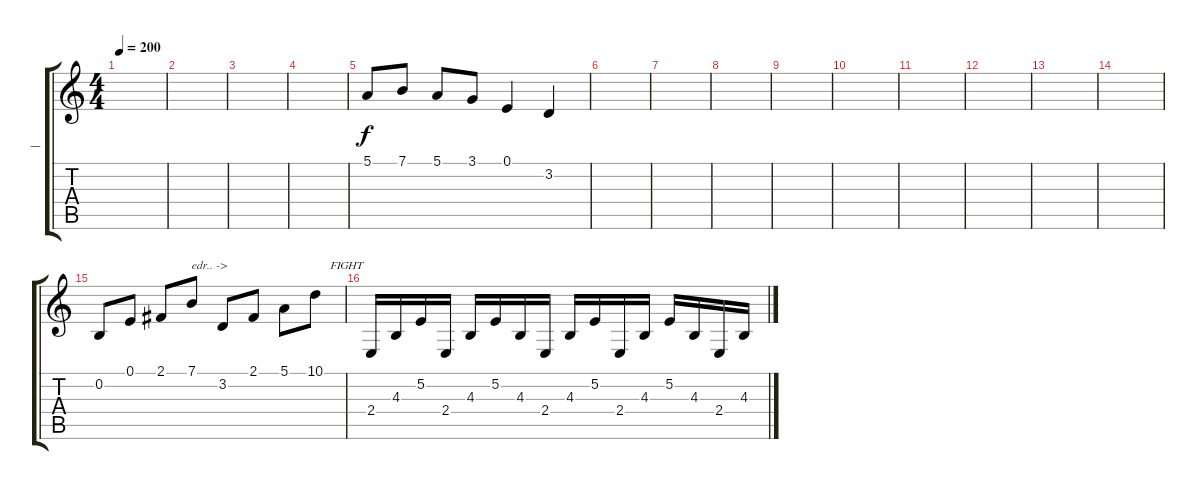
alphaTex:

\track ("   |" "   |") {instrument harpsichord}
\staff {score tabs}
\tuning (E4 B3 G3 D3 A2 E2) {hide}
\ts (4 4)
\tempo 200
\clef g2
\ks c
|
|
|
|
5.1.8 7.1.8 5.1.8 3.1.8 0.1.4 3.2.4 |
|
|
\section ("" "")
|
|
|
|
|
|
|
0.2.8 0.1.8 2.1.8 7.1.8{txt "edr.. ->"} 3.2.8 2.1.8 5.1.8 10.1.8{txt "     FIGHT"} |
\section ("" "")
2.4.16 4.3.16 5.2.16 2.4.16 4.3.16 5.2.16 4.3.16 2.4.16 4.3.16 5.2.16 2.4.16 4.3.16 5.2.16 4.3.16 2.4.16 4.3.16
